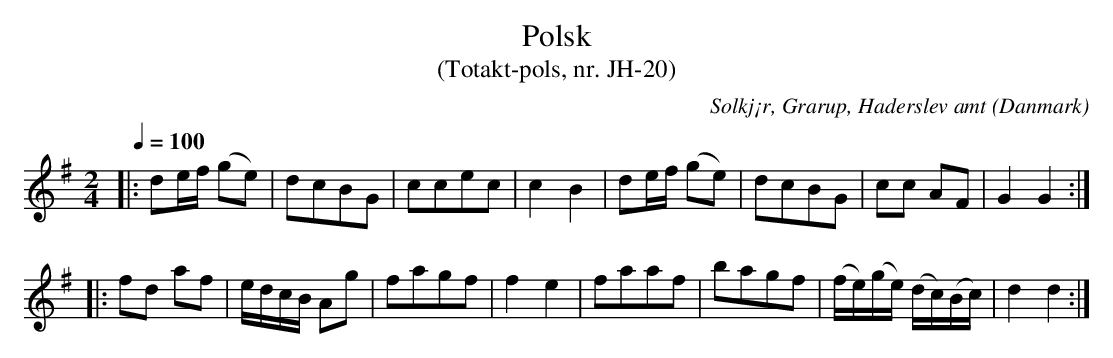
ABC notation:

X:1
T:Polsk
T:(Totakt-pols, nr. JH-20)
O:Solkj¡r, Grarup, Haderslev amt (Danmark)
M:2/4
L:1/8
Q:1/4=100
K:G
|: de/f/ (ge) | dcBG | ccec | c2 B2 | de/f/ (ge) | dcBG | cc AF | G2 G2 :|
|: fd af | e/d/c/B/ Ag | fagf | f2 e2 | faaf |bagf | (f/e/)(g/e/) (d/c/)(B/c/) | d2 d2 :|
